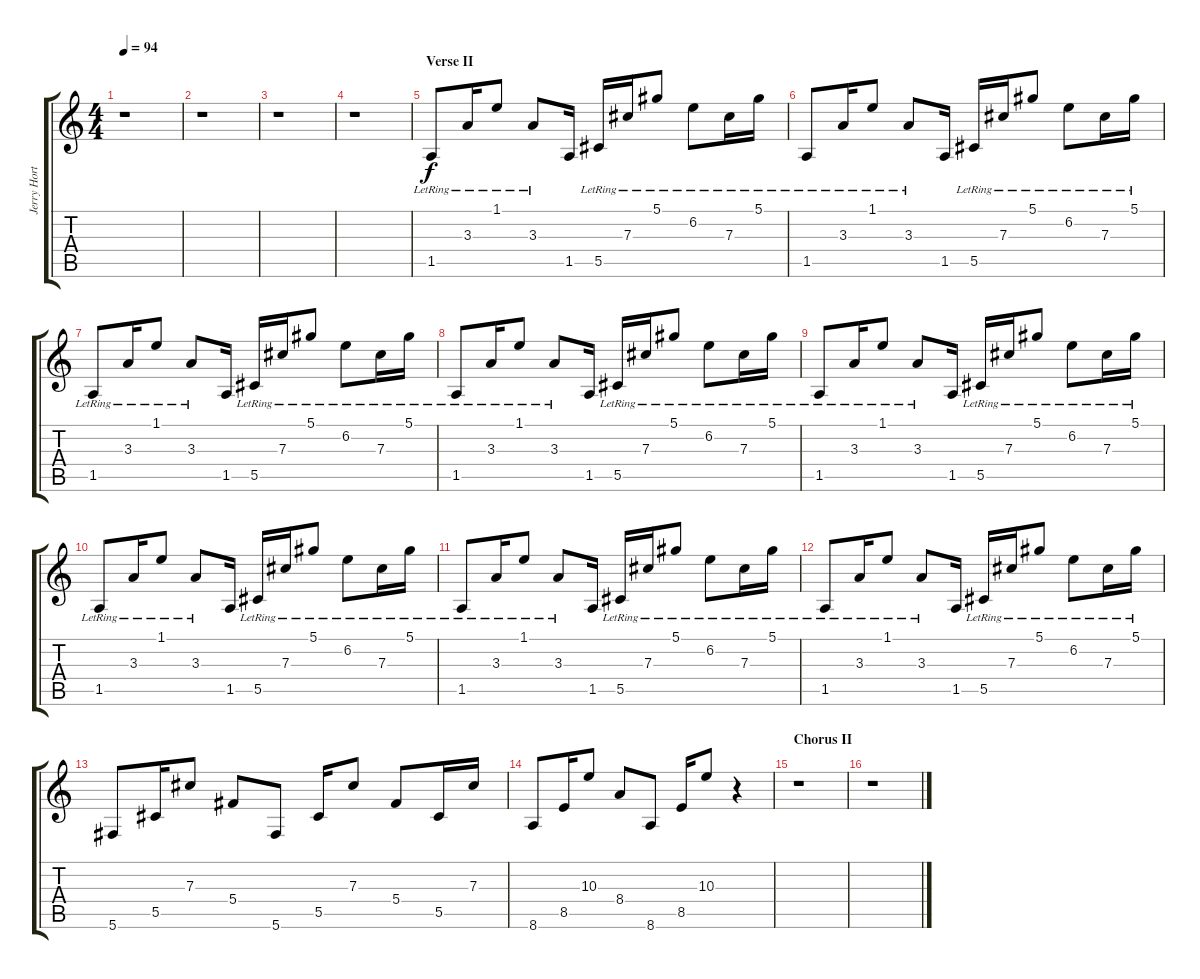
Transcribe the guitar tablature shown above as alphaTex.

\track ("Jerry Horton - Acoustic Guitar" "Jerry Hort") {instrument acousticguitarsteel}
\staff {score tabs}
\tuning (Eb4 Bb3 Gb3 Db3 Ab2 Db2) {hide}
\ts (4 4)
\tempo 94
\clef g2
\ks c
r.1{dy f} |
r.1 |
r.1 |
r.1 |
\section ("" "Verse II")
1.5{lr}.8 3.3{lr}.16 1.1{lr}.8 3.3{lr}.8 1.5.16 5.5{lr}.16 7.3{lr}.16 5.1{lr}.8 6.2{lr}.8 7.3{lr}.16 5.1{lr}.16 |
1.5{lr}.8 3.3{lr}.16 1.1{lr}.8 3.3{lr}.8 1.5.16 5.5{lr}.16 7.3{lr}.16 5.1{lr}.8 6.2{lr}.8 7.3{lr}.16 5.1{lr}.16 |
1.5{lr}.8 3.3{lr}.16 1.1{lr}.8 3.3{lr}.8 1.5.16 5.5{lr}.16 7.3{lr}.16 5.1{lr}.8 6.2{lr}.8 7.3{lr}.16 5.1{lr}.16 |
1.5{lr}.8 3.3{lr}.16 1.1{lr}.8 3.3{lr}.8 1.5.16 5.5{lr}.16 7.3{lr}.16 5.1{lr}.8 6.2{lr}.8 7.3{lr}.16 5.1{lr}.16 |
1.5{lr}.8 3.3{lr}.16 1.1{lr}.8 3.3{lr}.8 1.5.16 5.5{lr}.16 7.3{lr}.16 5.1{lr}.8 6.2{lr}.8 7.3{lr}.16 5.1{lr}.16 |
1.5{lr}.8 3.3{lr}.16 1.1{lr}.8 3.3{lr}.8 1.5.16 5.5{lr}.16 7.3{lr}.16 5.1{lr}.8 6.2{lr}.8 7.3{lr}.16 5.1{lr}.16 |
1.5{lr}.8 3.3{lr}.16 1.1{lr}.8 3.3{lr}.8 1.5.16 5.5{lr}.16 7.3{lr}.16 5.1{lr}.8 6.2{lr}.8 7.3{lr}.16 5.1{lr}.16 |
1.5{lr}.8 3.3{lr}.16 1.1{lr}.8 3.3{lr}.8 1.5.16 5.5{lr}.16 7.3{lr}.16 5.1{lr}.8 6.2{lr}.8 7.3{lr}.16 5.1{lr}.16 |
5.6.8 5.5.16 7.3.8 5.4.8 5.6.8 5.5.16 7.3.8 5.4.8 5.5.16 7.3.16 |
8.6.8 8.5.16 10.3.8 8.4.8 8.6.8 8.5.16 10.3.8 r.4 |
\section ("" "Chorus II")
r.1 |
r.1
